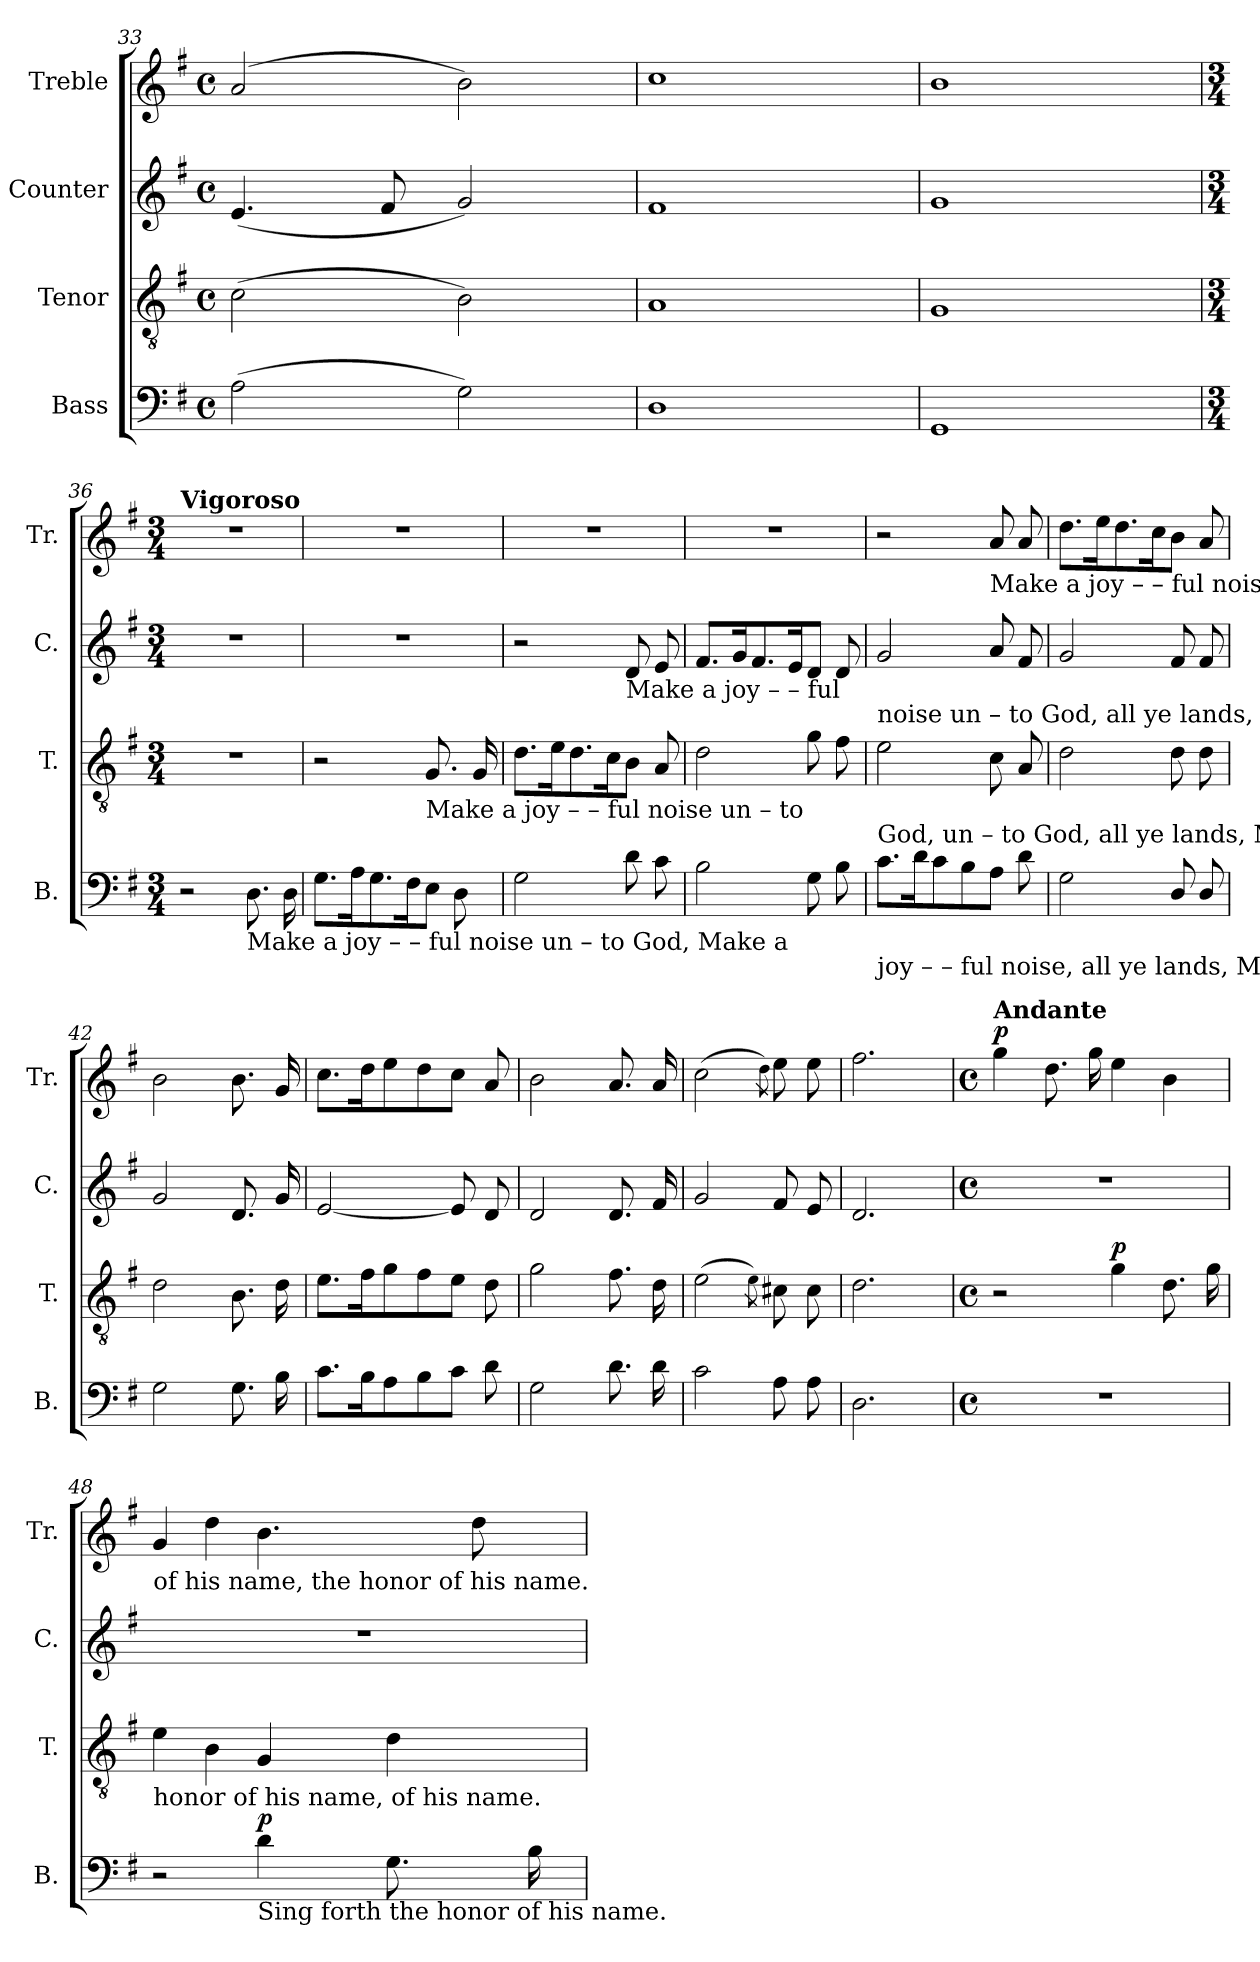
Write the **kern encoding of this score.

**kern	**dynam	**kern	**dynam	**kern	**kern	**dynam
*part4	*part4	*part3	*part3	*part2	*part1	*part1
*staff4	*staff4	*staff3	*staff3	*staff2	*staff1	*staff1
*I"Bass	*	*I"Tenor	*	*I"Counter	*I"Treble	*
*I'B.	*	*I'T.	*	*I'C.	*I'Tr.	*
*clefF4	*	*clefGv2	*	*clefG2	*clefG2	*
*k[f#]	*	*k[f#]	*	*k[f#]	*k[f#]	*
*M4/4	*	*M4/4	*	*M4/4	*M4/4	*
*met(c)	*	*met(c)	*	*met(c)	*met(c)	*
=33	=33	=33	=33	=33	=33	=33
(2A\	.	(2c\	.	(4.e/	(2a/	.
.	.	.	.	8f#/	.	.
2G\)	.	2B\)	.	2g/)	2b\)	.
=34	=34	=34	=34	=34	=34	=34
1D	.	1A	.	1f#	1cc	.
=35	=35	=35	=35	=35	=35	=35
1GG	.	1G	.	1g	1b	.
=36	=36	=36	=36	=36	=36	=36
*M3/4	*	*M3/4	*	*M3/4	*M3/4	*
*	*	*	*	*	*MM80	*
!	!	!	!	!	!LO:TX:a:B:t=Vigoroso	!
2r	.	2.r	.	2.r	2.r	.
!LO:TX:b:t=Make a  joy      –      –       ful        noise              un – to   God,              Make a	!	!	!	!	!	!
8.D\	.	.	.	.	.	.
16D\	.	.	.	.	.	.
=37	=37	=37	=37	=37	=37	=37
8.G\L	.	2r	.	2.r	2.r	.
16A\K	.	.	.	.	.	.
8.G\	.	.	.	.	.	.
16F#\K	.	.	.	.	.	.
!	!	!LO:TX:b:t=Make  a     joy       –       –        ful    noise            un – to	!	!	!	!
8E\J	.	8.G/	.	.	.	.
8D\	.	.	.	.	.	.
.	.	16G/	.	.	.	.
=38	=38	=38	=38	=38	=38	=38
2G\	.	8.d\L	.	2r	2.r	.
.	.	16e\K	.	.	.	.
.	.	8.d\	.	.	.	.
.	.	16c\K	.	.	.	.
!	!	!	!	!LO:TX:b:t=Make a     joy      –      –       ful	!	!
8d\	.	8B\J	.	8d/	.	.
8c\	.	8A/	.	8e/	.	.
=39	=39	=39	=39	=39	=39	=39
2B\	.	2d\	.	8.f#/L	2.r	.
.	.	.	.	16g/K	.	.
.	.	.	.	8.f#/	.	.
.	.	.	.	16e/K	.	.
8G\	.	8g\	.	8d/J	.	.
8B\	.	8f#\	.	8d/	.	.
!!LO:PB:g=z
=40	=40	=40	=40	=40	=40	=40
!	!	!	!	!LO:TX:b:t=noise             un – to    God,               all  ye lands,  Make  a    joy      –      –       ful  noise un –to   God,   all   ye   lands.	!	!
!	!	!LO:TX:b:t=God,                 un – to   God,               all  ye lands,  Make  a    joy      –      –       ful  noise  un–to   God,   all   ye   lands.                     Sing forth the	!	!	!	!
!LO:TX:b:t=joy       –       –        ful    noise,              all  ye lands, Make  a    joy      –      –      ful  noise  un – to   God,  all   ye   lands.	!	!	!	!	!	!
8.c\L	.	2e\	.	2g/	2r	.
16d\K	.	.	.	.	.	.
8c\	.	.	.	.	.	.
8B\	.	.	.	.	.	.
!	!	!	!	!	!LO:TX:b:t=Make a  joy       –        –      ful  noise  Make a    joy      –      –       ful noise  un – to  God,  all    ye   lands,       Sing forth the honor	!
8A\J	.	8c\	.	8a/	8a/	.
8d\	.	8A/	.	8f#/	8a/	.
=41	=41	=41	=41	=41	=41	=41
2G\	.	2d\	.	2g/	8.dd\L	.
.	.	.	.	.	16ee\K	.
.	.	.	.	.	8.dd\	.
.	.	.	.	.	16cc\K	.
8D/	.	8d\	.	8f#/	8b\J	.
8D/	.	8d\	.	8f#/	8a/	.
=42	=42	=42	=42	=42	=42	=42
2G\	.	2d\	.	2g/	2b\	.
8.G\	.	8.B\	.	8.d/	8.b\	.
16B\	.	16d\	.	16g/	16g/	.
=43	=43	=43	=43	=43	=43	=43
8.c\L	.	8.e\L	.	[2e/	8.cc\L	.
16B\K	.	16f#\K	.	.	16dd\K	.
8A\	.	8g\	.	.	8ee\	.
8B\	.	8f#\	.	.	8dd\	.
8c\J	.	8e\J	.	8e/]	8cc\J	.
8d\	.	8d\	.	8d/	8a/	.
=44	=44	=44	=44	=44	=44	=44
2G\	.	2g\	.	2d/	2b\	.
8.d\	.	8.f#\	.	8.d/	8.a/	.
16d\	.	16d\	.	16f#/	16a/	.
=45	=45	=45	=45	=45	=45	=45
2c\	.	(2e\	.	2g/	(2cc\	.
.	.	8qe\)	.	.	8qdd\)	.
8A\	.	8c#X\	.	8f#/	8ee\	.
8A\	.	8c#\	.	8e/	8ee\	.
=46	=46	=46	=46	=46	=46	=46
2.D\	.	2.d\	.	2.d/	2.ff#\	.
=47	=47	=47	=47	=47	=47	=47
*M4/4	*	*M4/4	*	*M4/4	*M4/4	*
*met(c)	*	*met(c)	*	*met(c)	*met(c)	*
*	*	*	*	*	*MM90	*
!	!	!	!	!	!LO:TX:a:B:t=Andante	!
!	!	!	!	!	!	!LO:DY:a
1r	.	2r	.	1r	4gg\	p
.	.	.	.	.	8.dd\	.
.	.	.	.	.	16gg\	.
!	!	!	!LO:DY:a	!	!	!
.	.	4g\	p	.	4ee\	.
.	.	8.d\	.	.	4b\	.
.	.	16g\	.	.	.	.
!!LO:LB:g=z
=48	=48	=48	=48	=48	=48	=48
!	!	!	!	!	!LO:TX:b:t=of his name, the honor of his name.	!
!	!	!LO:TX:b:t=honor  of  his      name, of his name.	!	!	!	!
2r	.	4e\	.	1r	4g/	.
.	.	4B\	.	.	4dd\	.
!LO:TX:b:t=Sing forth the honor of his name.	!	!	!	!	!	!
!	!LO:DY:a	!	!	!	!	!
4d\	p	4G/	.	.	4.b\	.
8.G\	.	4d\	.	.	.	.
.	.	.	.	.	8dd\	.
16B\	.	.	.	.	.	.
=	=	=	=	=	=	=
*-	*-	*-	*-	*-	*-	*-
